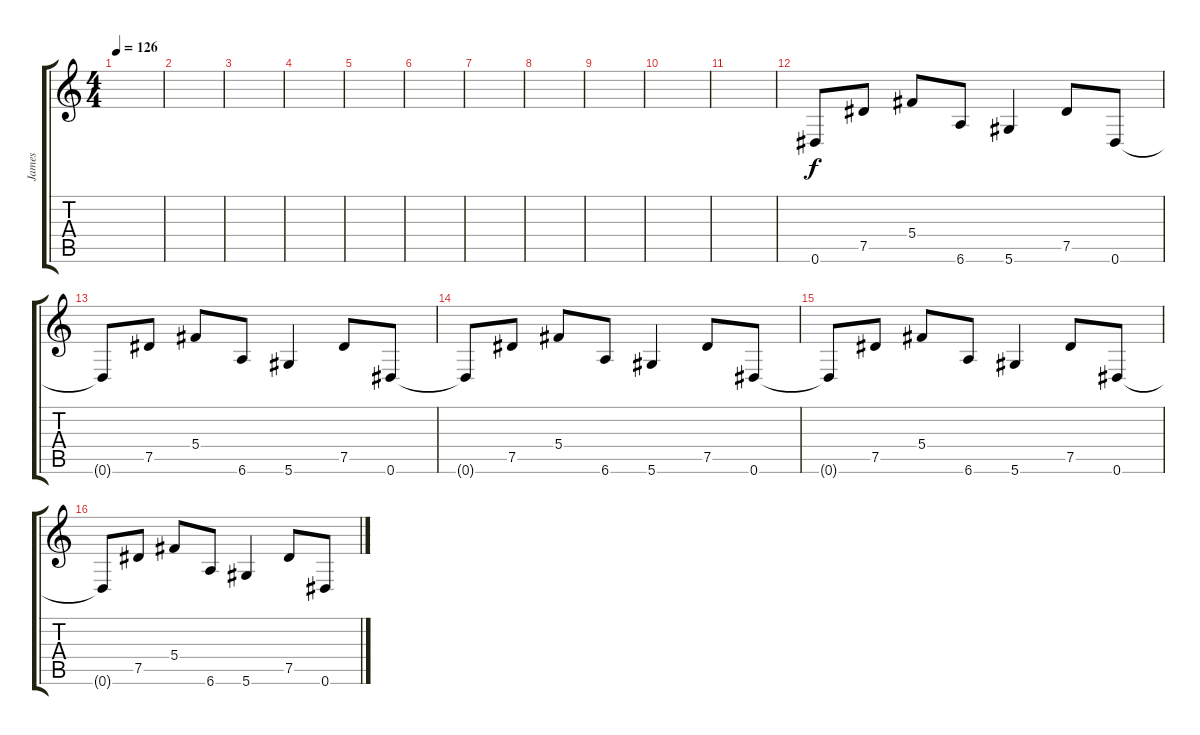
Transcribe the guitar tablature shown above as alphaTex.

\track ("James" "James") {instrument electricguitarclean}
\staff {score tabs}
\tuning (Eb4 Bb3 Gb3 Db3 Ab2 Eb2) {hide}
\ts (4 4)
\tempo 126
\clef g2
\ks c
|
|
|
|
|
|
|
|
|
|
|
0.6.8 7.5.8 5.4.8 6.6.8 5.6.4 7.5.8 0.6.8 |
0.6{t}.8 7.5.8 5.4.8 6.6.8 5.6.4 7.5.8 0.6.8 |
0.6{t}.8 7.5.8 5.4.8 6.6.8 5.6.4 7.5.8 0.6.8 |
0.6{t}.8 7.5.8 5.4.8 6.6.8 5.6.4 7.5.8 0.6.8 |
0.6{t}.8 7.5.8 5.4.8 6.6.8 5.6.4 7.5.8 0.6.8
